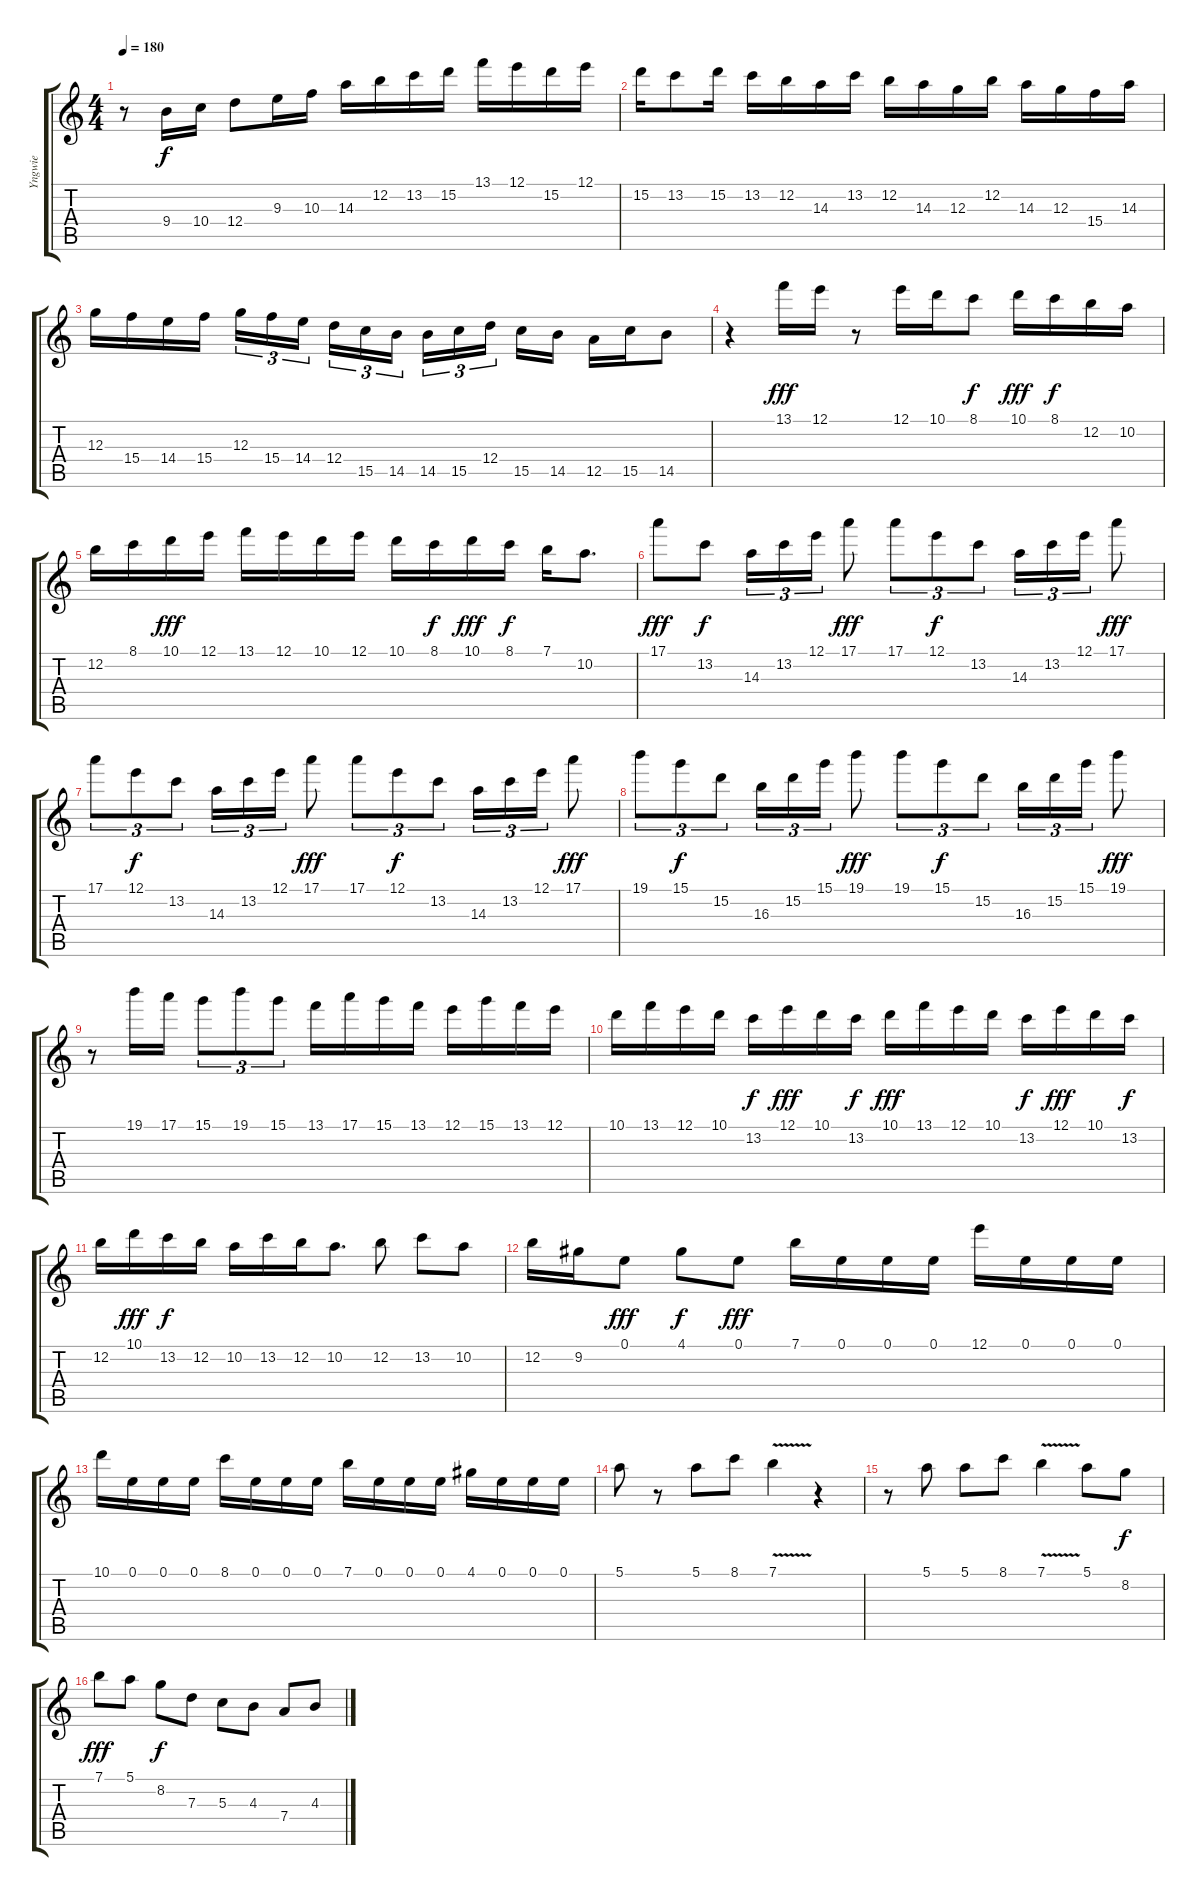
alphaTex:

\track ("Yngwie" "Yngwie") {instrument acousticguitarsteel}
\staff {score tabs}
\tuning (E4 B3 G3 D3 A2 E2) {hide}
\ts (4 4)
\tempo 180
\clef g2
\ks c
r.8{dy f} 9.4.16 10.4.16 12.4.8 9.3.16 10.3.16 14.3.16 12.2.16 13.2.16 15.2.16 13.1.16 12.1.16 15.2.16 12.1.16 |
15.2.16 13.2.8 15.2.16 13.2.16 12.2.16 14.3.16 13.2.16 12.2.16 14.3.16 12.3.16 12.2.16 14.3.16 12.3.16 15.4.16 14.3.16 |
12.3.16 15.4.16 14.4.16 15.4.16 12.3.16{tu (3 2)} 15.4.16{tu (3 2)} 14.4.16{tu (3 2) beam splitsecondary} 12.4.16{tu (3 2)} 15.5.16{tu (3 2)} 14.5.16{tu (3 2)} 14.5.16{tu (3 2)} 15.5.16{tu (3 2)} 12.4.16{tu (3 2) beam splitsecondary} 15.5.16 14.5.16 12.5.16 15.5.16 14.5.8 |
r.4 13.1.16{dy fff} 12.1.16 r.8 12.1.16 10.1.16 8.1.8{dy f} 10.1.16{dy fff} 8.1.16{dy f} 12.2.16 10.2.16 |
12.2.16 8.1.16 10.1.16{dy fff} 12.1.16 13.1.16 12.1.16 10.1.16 12.1.16 10.1.16 8.1.16{dy f} 10.1.16{dy fff} 8.1.16{dy f} 7.1.16 10.2.8{d} |
17.1.8{dy fff} 13.2.8{dy f} 14.3.16{tu (3 2)} 13.2.16{tu (3 2)} 12.1.16{tu (3 2)} 17.1.8{dy fff} 17.1.8{tu (3 2)} 12.1.8{tu (3 2) dy f} 13.2.8{tu (3 2)} 14.3.16{tu (3 2)} 13.2.16{tu (3 2)} 12.1.16{tu (3 2)} 17.1.8{dy fff} |
17.1.8{tu (3 2)} 12.1.8{tu (3 2) dy f} 13.2.8{tu (3 2)} 14.3.16{tu (3 2)} 13.2.16{tu (3 2)} 12.1.16{tu (3 2)} 17.1.8{dy fff} 17.1.8{tu (3 2)} 12.1.8{tu (3 2) dy f} 13.2.8{tu (3 2)} 14.3.16{tu (3 2)} 13.2.16{tu (3 2)} 12.1.16{tu (3 2)} 17.1.8{dy fff} |
19.1.8{tu (3 2)} 15.1.8{tu (3 2) dy f} 15.2.8{tu (3 2)} 16.3.16{tu (3 2)} 15.2.16{tu (3 2)} 15.1.16{tu (3 2)} 19.1.8{dy fff} 19.1.8{tu (3 2)} 15.1.8{tu (3 2) dy f} 15.2.8{tu (3 2)} 16.3.16{tu (3 2)} 15.2.16{tu (3 2)} 15.1.16{tu (3 2)} 19.1.8{dy fff} |
r.8 19.1.16 17.1.16 15.1.8{tu (3 2)} 19.1.8{tu (3 2)} 15.1.8{tu (3 2)} 13.1.16 17.1.16 15.1.16 13.1.16 12.1.16 15.1.16 13.1.16 12.1.16 |
10.1.16 13.1.16 12.1.16 10.1.16 13.2.16{dy f} 12.1.16{dy fff} 10.1.16 13.2.16{dy f} 10.1.16{dy fff} 13.1.16 12.1.16 10.1.16 13.2.16{dy f} 12.1.16{dy fff} 10.1.16 13.2.16{dy f} |
12.2.16 10.1.16{dy fff} 13.2.16{dy f} 12.2.16 10.2.16 13.2.16 12.2.16 10.2.8{d} 12.2.8 13.2.8 10.2.8 |
12.2.16 9.2.16 0.1.8{dy fff} 4.1.8{dy f} 0.1.8{dy fff} 7.1.16 0.1.16 0.1.16 0.1.16 12.1.16 0.1.16 0.1.16 0.1.16 |
10.1.16 0.1.16 0.1.16 0.1.16 8.1.16 0.1.16 0.1.16 0.1.16 7.1.16 0.1.16 0.1.16 0.1.16 4.1.16 0.1.16 0.1.16 0.1.16 |
5.1.8 r.8 5.1.8 8.1.8 7.1{v}.4 r.4 |
r.8 5.1.8 5.1.8 8.1.8 7.1{v}.4 5.1.8 8.2.8{dy f} |
7.1.8{dy fff} 5.1.8 8.2.8{dy f} 7.3.8 5.3.8 4.3.8 7.4.8 4.3.8
